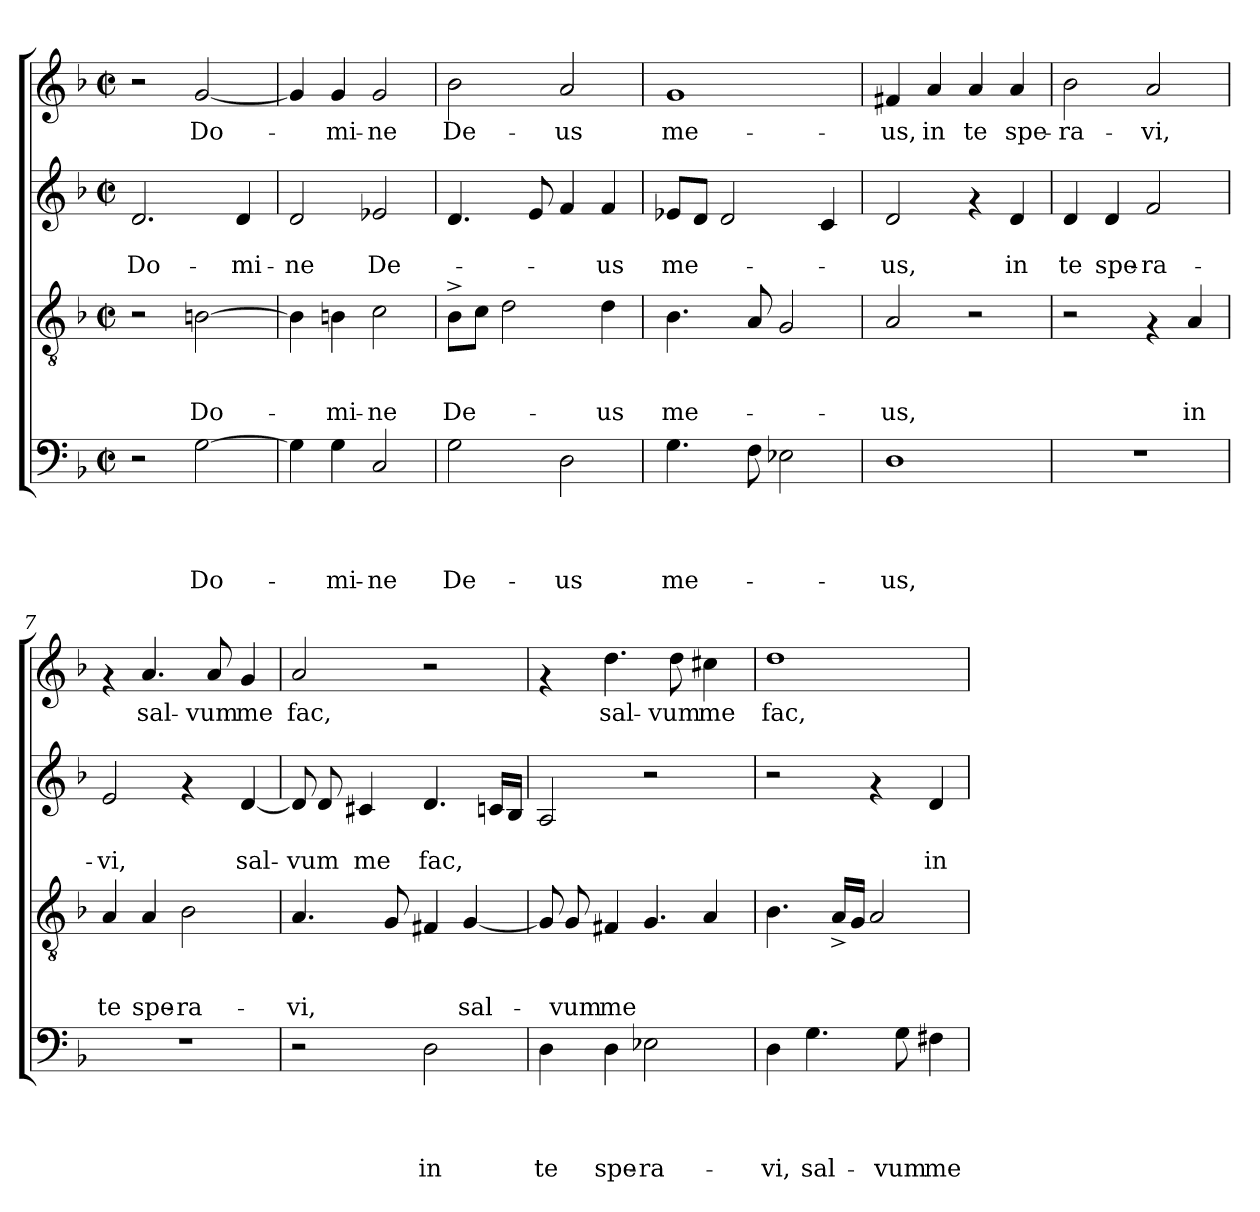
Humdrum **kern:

**kern	**text	**text	**text	**text	**kern	**text	**text	**text	**kern	**text	**text	**kern	**text
*part4	*part4	*part4	*part4	*part4	*part3	*part3	*part3	*part3	*part2	*part2	*part2	*part1	*part1
*staff4	*staff4	*staff4	*staff4	*staff4	*staff3	*staff3	*staff3	*staff3	*staff2	*staff2	*staff2	*staff1	*staff1
*clefF4	*	*	*	*	*clefGv2	*	*	*	*clefG2	*	*	*clefG2	*
*k[b-]	*	*	*	*	*k[b-]	*	*	*	*k[b-]	*	*	*k[b-]	*
*F:	*	*	*	*	*F:	*	*	*	*F:	*	*	*F:	*
*M2/2	*	*	*	*	*M2/2	*	*	*	*M2/2	*	*	*M2/2	*
*met(c|)	*	*	*	*	*met(c|)	*	*	*	*met(c|)	*	*	*met(c|)	*
=1	=1	=1	=1	=1	=1	=1	=1	=1	=1	=1	=1	=1	=1
!	!	!	!	!	!	!	!	!	!	!	!LO:LY:b	!	!
2r	.	.	.	.	2r	.	.	.	2.d/	.	Do-	2r	.
!	!	!	!	!LO:LY:b	!	!	!	!LO:LY:b	!	!	!	!	!LO:LY:b
[>2G\	.	.	.	Do-	[>2Bn\	.	.	Do-	.	.	.	[<2g/	Do-
!	!	!	!	!	!	!	!	!	!	!	!LO:LY:b	!	!
.	.	.	.	.	.	.	.	.	4d/	.	-mi-	.	.
=2	=2	=2	=2	=2	=2	=2	=2	=2	=2	=2	=2	=2	=2
!	!	!	!	!	!	!	!	!	!	!	!LO:LY:b	!	!
4G\]	.	.	.	.	4B\]	.	.	.	2d/	.	-ne	4g/]	.
!	!	!	!	!LO:LY:b	!	!	!	!LO:LY:b	!	!	!	!	!LO:LY:b
4G\	.	.	.	-mi-	4Bn\	.	.	-mi-	.	.	.	4g/	-mi-
!	!	!	!	!LO:LY:b	!	!	!	!LO:LY:b	!	!	!LO:LY:b	!	!LO:LY:b
2C/	.	.	.	-ne	2c\	.	.	-ne	2e-X/	.	De-	2g/	-ne
=3	=3	=3	=3	=3	=3	=3	=3	=3	=3	=3	=3	=3	=3
!	!	!	!	!LO:LY:b	!	!	!	!LO:LY:b	!	!	!	!	!LO:LY:b
2G\	.	.	.	De-	8B-^>\L	.	.	De-	4.d/	.	.	2b-\	De-
.	.	.	.	.	8c\J	.	.	.	.	.	.	.	.
.	.	.	.	.	2d\	.	.	.	.	.	.	.	.
.	.	.	.	.	.	.	.	.	8e/	.	.	.	.
!	!	!	!	!LO:LY:b	!	!	!	!	!	!	!	!	!LO:LY:b
2D\	.	.	.	-us	.	.	.	.	4f/	.	.	2a/	-us
!	!	!	!	!	!	!	!	!LO:LY:b	!	!	!LO:LY:b	!	!
.	.	.	.	.	4d\	.	.	-us	4f/	.	-us	.	.
=4	=4	=4	=4	=4	=4	=4	=4	=4	=4	=4	=4	=4	=4
!	!	!	!	!LO:LY:b	!	!	!	!LO:LY:b	!	!	!LO:LY:b	!	!LO:LY:b
4.G\	.	.	.	me-	4.B-\	.	.	me-	8e-X/L	.	me-	1g	me-
.	.	.	.	.	.	.	.	.	8d/J	.	.	.	.
.	.	.	.	.	.	.	.	.	2d/	.	.	.	.
8F\	.	.	.	.	8A/	.	.	.	.	.	.	.	.
2E-X\	.	.	.	.	2G/	.	.	.	.	.	.	.	.
.	.	.	.	.	.	.	.	.	4c/	.	.	.	.
=5	=5	=5	=5	=5	=5	=5	=5	=5	=5	=5	=5	=5	=5
!	!	!	!	!LO:LY:b	!	!	!	!LO:LY:b	!	!	!LO:LY:b	!	!LO:LY:b
1D	.	.	.	-us,	2A/	.	.	-us,	2d/	.	-us,	4f#X/	-us,
!	!	!	!	!	!	!	!	!	!	!	!	!	!LO:LY:b
.	.	.	.	.	.	.	.	.	.	.	.	4a/	in
!	!	!	!	!	!	!	!	!	!	!	!	!	!LO:LY:b
.	.	.	.	.	2r	.	.	.	4rf	.	.	4a/	te
!	!	!	!	!	!	!	!	!	!	!	!LO:LY:b	!	!LO:LY:b
.	.	.	.	.	.	.	.	.	4d/	.	in	4a/	spe-
=6	=6	=6	=6	=6	=6	=6	=6	=6	=6	=6	=6	=6	=6
!	!	!	!	!	!	!	!	!	!	!	!LO:LY:b	!	!LO:LY:b
1r	.	.	.	.	2r	.	.	.	4d/	.	te	2b-\	-ra-
!	!	!	!	!	!	!	!	!	!	!	!LO:LY:b	!	!
.	.	.	.	.	.	.	.	.	4d/	.	spe-	.	.
!	!	!	!	!	!	!	!	!	!	!	!LO:LY:b	!	!LO:LY:b
.	.	.	.	.	4rF	.	.	.	2f/	.	-ra-	2a/	-vi,
!	!	!	!	!	!	!	!	!LO:LY:b	!	!	!	!	!
.	.	.	.	.	4A/	.	.	in	.	.	.	.	.
=7	=7	=7	=7	=7	=7	=7	=7	=7	=7	=7	=7	=7	=7
!	!	!	!	!	!	!	!	!LO:LY:b	!	!	!LO:LY:b	!	!
1r	.	.	.	.	4A/	.	.	te	2e/	.	-vi,	4rf	.
!	!	!	!	!	!	!	!	!LO:LY:b	!	!	!	!	!LO:LY:b
.	.	.	.	.	4A/	.	.	spe-	.	.	.	4.a/	sal-
!	!	!	!	!	!	!	!	!LO:LY:b	!	!	!	!	!
.	.	.	.	.	2B-\	.	.	-ra-	4rf	.	.	.	.
!	!	!	!	!	!	!	!	!	!	!	!	!	!LO:LY:b
.	.	.	.	.	.	.	.	.	.	.	.	8a/	-vum
!	!	!	!	!	!	!	!	!	!	!	!LO:LY:b	!	!LO:LY:b
.	.	.	.	.	.	.	.	.	[<4d/	.	sal-	4g/	me
!!LO:LB:g=z
=8	=8	=8	=8	=8	=8	=8	=8	=8	=8	=8	=8	=8	=8
!	!	!	!	!	!	!	!	!LO:LY:b	!	!	!LO:LY:b	!	!LO:LY:b
2r	.	.	.	.	4.A/	.	.	-vi,	8d/]	.	-vum	2a/	fac,
.	.	.	.	.	.	.	.	.	8d/	.	.	.	.
!	!	!	!	!	!	!	!	!	!	!	!LO:LY:b	!	!
.	.	.	.	.	.	.	.	.	4c#X/	.	me	.	.
.	.	.	.	.	8G/	.	.	.	.	.	.	.	.
!	!	!	!	!LO:LY:b	!	!	!	!	!	!	!LO:LY:b	!	!
2D\	.	.	.	in	4F#X/	.	.	.	4.d/	.	fac,	2r	.
!	!	!	!	!	!	!	!	!LO:LY:b	!	!	!	!	!
.	.	.	.	.	[<4G/	.	.	sal-	.	.	.	.	.
.	.	.	.	.	.	.	.	.	16cn/LL	.	.	.	.
.	.	.	.	.	.	.	.	.	16B-/JJ	.	.	.	.
=9	=9	=9	=9	=9	=9	=9	=9	=9	=9	=9	=9	=9	=9
!	!	!	!	!LO:LY:b	!	!	!	!	!	!	!	!	!
*	*	*	*	*	*^	*	*	*	*	*	*	*	*
4D\	.	.	.	te	8G/]	2.ryy	.	.	.	2A/	.	.	4rf	.
!	!	!	!	!	!	!	!	!	!LO:LY:b	!	!	!	!	!
.	.	.	.	.	8G/	.	.	.	-vum	.	.	.	.	.
!	!	!	!	!LO:LY:b	!	!	!	!	!LO:LY:b	!	!	!	!	!LO:LY:b
4D\	.	.	.	spe-	4F#X/	.	.	.	me	.	.	.	4.dd\	sal-
!	!	!	!	!LO:LY:b	!	!	!	!	!	!	!	!	!	!
2E-X\	.	.	.	-ra-	4.G/	.	.	.	.	2r	.	.	.	.
!	!	!	!	!	!	!	!	!	!	!	!	!	!	!LO:LY:b
.	.	.	.	.	.	.	.	.	.	.	.	.	8dd\	-vum
!	!	!	!	!	!	!	!	!	!	!	!	!	!	!LO:LY:b
.	.	.	.	.	.	4A/	.	.	.	.	.	.	4cc#X\	me
.	.	.	.	.	8ryy	.	.	.	.	.	.	.	.	.
*	*	*	*	*	*v	*v	*	*	*	*	*	*	*	*
=10	=10	=10	=10	=10	=10	=10	=10	=10	=10	=10	=10	=10	=10
!	!	!	!	!LO:LY:b	!	!	!	!	!	!	!	!	!LO:LY:b
4D\	.	.	.	-vi,	4.B-\	.	.	.	2r	.	.	1dd	fac,
!	!	!	!	!LO:LY:b	!	!	!	!	!	!	!	!	!
4.G\	.	.	.	sal-	.	.	.	.	.	.	.	.	.
.	.	.	.	.	16A^</LL	.	.	.	.	.	.	.	.
.	.	.	.	.	16G/JJ	.	.	.	.	.	.	.	.
.	.	.	.	.	2A/	.	.	.	4rf	.	.	.	.
!	!	!	!	!LO:LY:b	!	!	!	!	!	!	!	!	!
8G\	.	.	.	-vum	.	.	.	.	.	.	.	.	.
!	!	!	!	!LO:LY:b	!	!	!	!	!	!	!LO:LY:b	!	!
4F#X\	.	.	.	me	.	.	.	.	4d/	.	in	.	.
=	=	=	=	=	=	=	=	=	=	=	=	=	=
*-	*-	*-	*-	*-	*-	*-	*-	*-	*-	*-	*-	*-	*-
